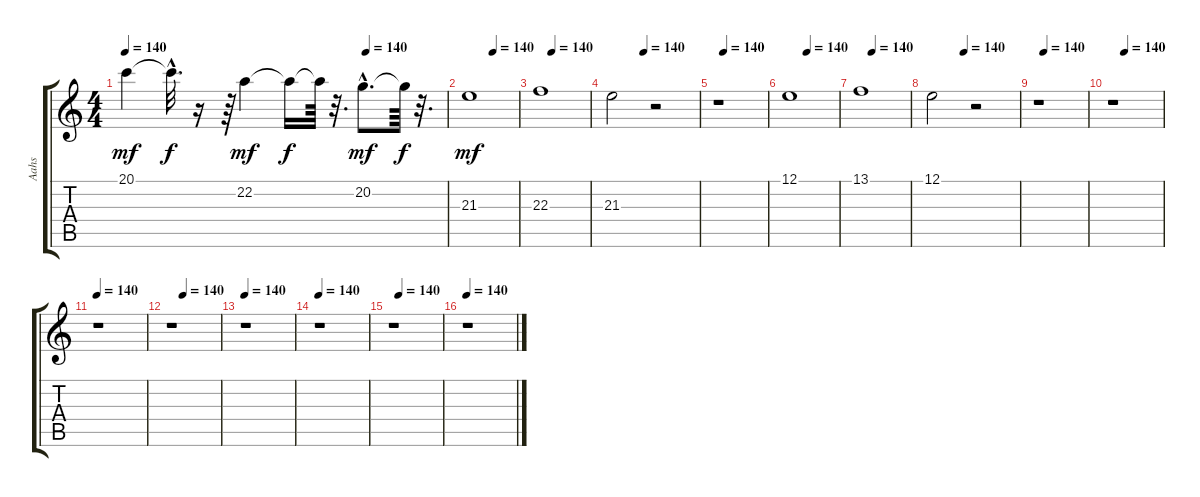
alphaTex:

\track ("Aahs" "Aahs") {instrument choiraahs}
\staff {score tabs}
\tuning (E4 B3 G3 D3 A2 E2) {hide}
\ts (4 4)
\tempo 140
\tempo (140 0.75)
\clef g2
\ks c
20.1.4{dy mf} 20.1{hac t}.32{d dy f} r.16 r.64 22.2.4{dy mf} 22.2{t}.16{dy f} 22.2{t}.64 r.32{d} 20.2{hac}.8{d dy mf} 20.2{t}.64{dy f} r.32{d} |
\tempo (140 0.5)
21.3.1{dy mf} |
\tempo (140 0.25)
22.3.1 |
\tempo (140 0.375)
21.3.2 r.2 |
\tempo (140 0.125)
r.1 |
\tempo (140 0.375)
12.1.1 |
\tempo (140 0.25)
13.1.1 |
\tempo (140 0.375)
12.1.2 r.2 |
\tempo (140 0.125)
r.1 |
\tempo (140 0.25)
r.1 |
\tempo 140
r.1 |
\tempo (140 0.25)
r.1 |
\tempo 140
r.1 |
\tempo 140
r.1 |
\tempo (140 0.125)
r.1 |
\tempo 140
r.1
